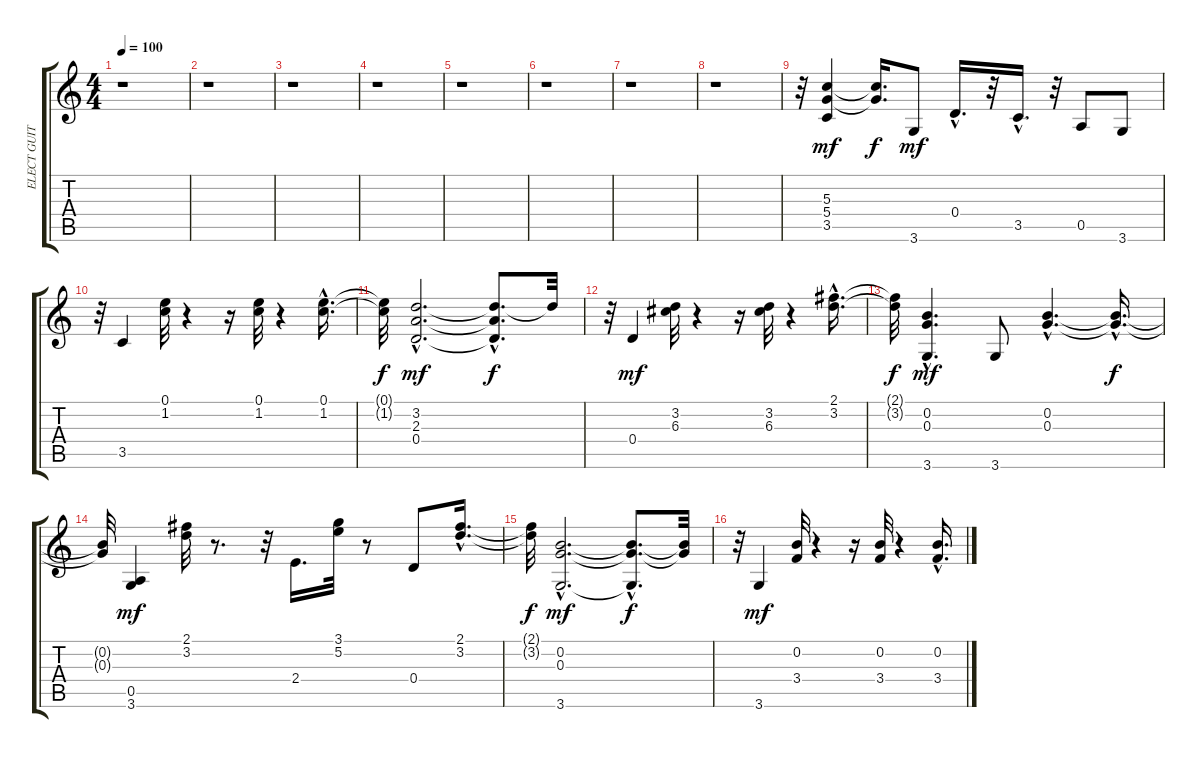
\track ("ELECT GUIT" "ELECT GUIT") {instrument electricguitarclean}
\staff {score tabs}
\tuning (E4 B3 G3 D3 A2 E2) {hide}
\ts (4 4)
\tempo 100
\clef g2
\ks c
r.1{dy mf instrument electricguitarclean} |
r.1 |
r.1 |
r.1 |
r.1 |
r.1 |
r.1 |
r.1 |
r.32 (5.3 5.4 3.5).4 (5.3{t} 5.4{t}).16{d dy f} 3.6.8{dy mf} 0.4{hac}.16{d} r.32 3.5{hac}.16{d} r.32 0.5.8 3.6.8 |
r.32 3.5.4 (0.1 1.2).32 r.4 r.16 (0.1 1.2).32 r.4 (0.1{hac} 1.2{hac}).16{d} |
(0.1{t} 1.2{t}).32{dy f} (3.2{hac} 2.3{hac} 0.4{hac}).2{d dy mf} (3.2{hac t} 2.3{hac t} 0.4{t}).8{d dy f} 3.2{t}.32 |
r.32 0.4.4{dy mf} (3.2 6.3).32 r.4 r.16 (3.2 6.3).32 r.4 (2.1{hac} 3.2{hac}).16{d} |
(2.1{t} 3.2{t}).32{dy f} (0.2{hac} 0.3{hac} 3.6).4{d dy mf} 3.6.8 (0.2{hac} 0.3{hac}).4{d} (0.2{hac t} 0.3{hac t}).16{d dy f} |
(0.2{t} 0.3{t}).32 (0.5 3.6).4{dy mf} (2.1 3.2).32 r.8{d} r.32 2.4.16{d} (3.1 5.2).32 r.8 0.4.8 (2.1{hac} 3.2{hac}).16{d} |
(2.1{t} 3.2{t}).32{dy f} (0.2{hac} 0.3{hac} 3.6{hac}).2{d dy mf} (0.2{hac t} 0.3{hac t} 3.6{t}).8{d dy f} (0.2{t} 0.3{t}).32 |
r.32 3.6.4{dy mf} (0.2 3.4).32 r.4 r.16 (0.2 3.4).32 r.4 (0.2{hac} 3.4{hac}).16{d}
